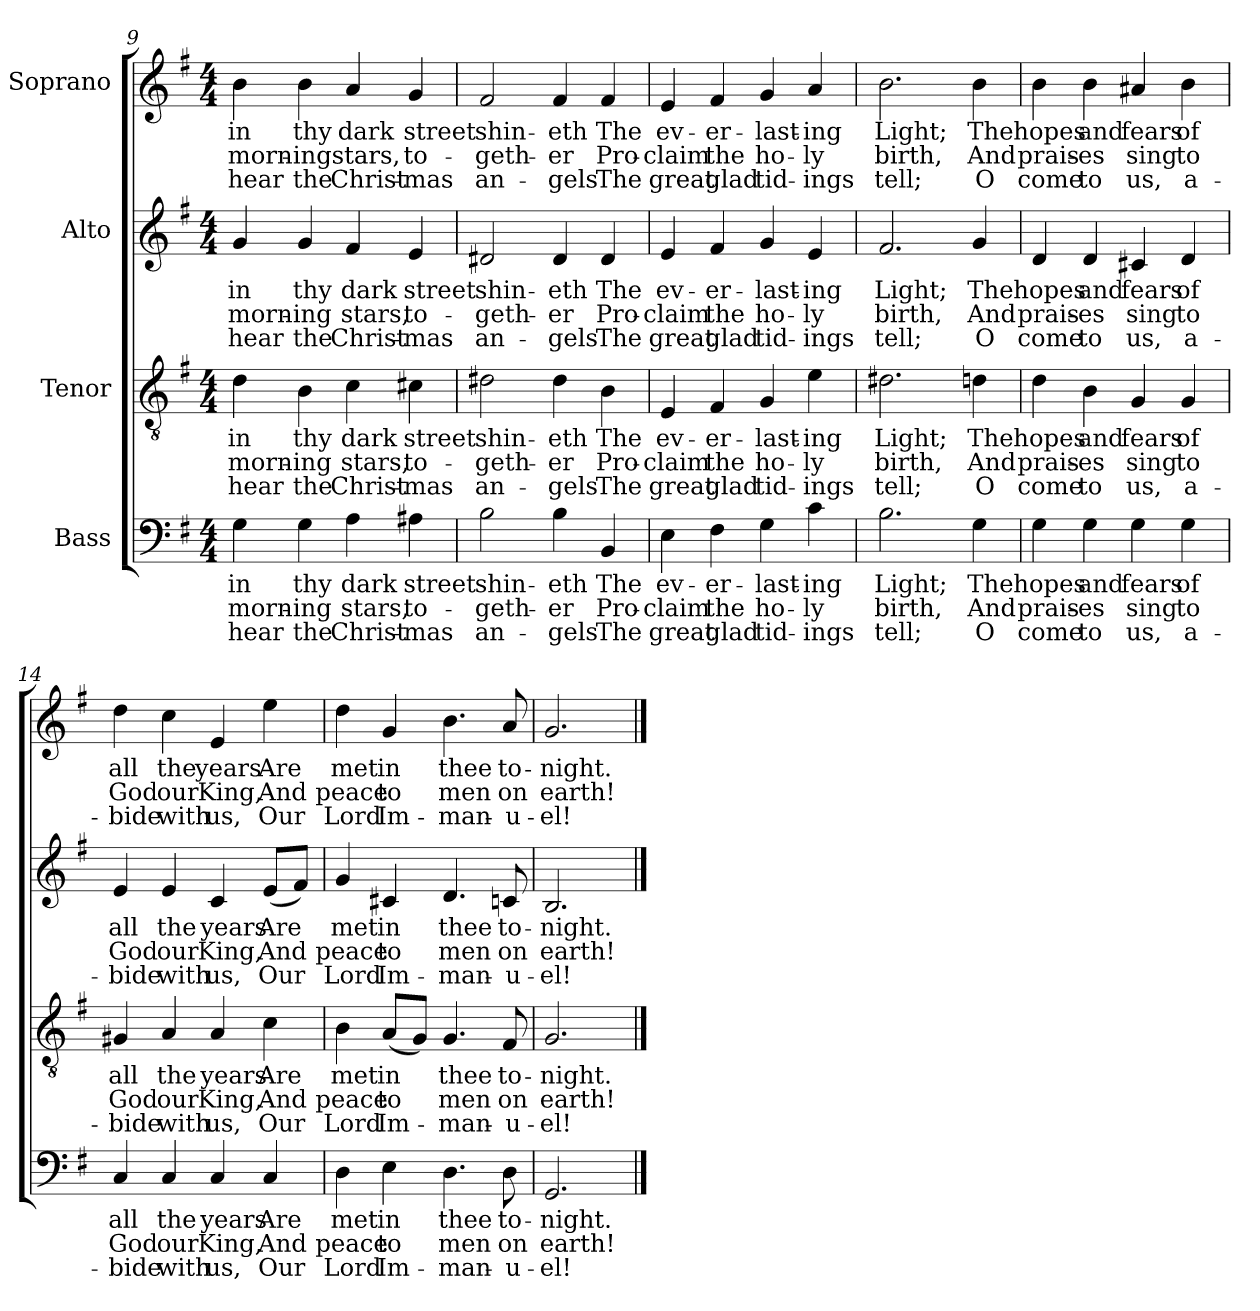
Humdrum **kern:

**kern	**text	**text	**text	**kern	**text	**text	**text	**kern	**text	**text	**text	**kern	**text	**text	**text
*part4	*part4	*part4	*part4	*part3	*part3	*part3	*part3	*part2	*part2	*part2	*part2	*part1	*part1	*part1	*part1
*staff4	*staff4	*staff4	*staff4	*staff3	*staff3	*staff3	*staff3	*staff2	*staff2	*staff2	*staff2	*staff1	*staff1	*staff1	*staff1
*I"Bass	*	*	*	*I"Tenor	*	*	*	*I"Alto	*	*	*	*I"Soprano	*	*	*
*clefF4	*	*	*	*clefGv2	*	*	*	*clefG2	*	*	*	*clefG2	*	*	*
*k[f#]	*	*	*	*k[f#]	*	*	*	*k[f#]	*	*	*	*k[f#]	*	*	*
*M4/4	*	*	*	*M4/4	*	*	*	*M4/4	*	*	*	*M4/4	*	*	*
=9	=9	=9	=9	=9	=9	=9	=9	=9	=9	=9	=9	=9	=9	=9	=9
!	!LO:LY:b	!LO:LY:b	!LO:LY:b	!	!LO:LY:b	!LO:LY:b	!LO:LY:b	!	!LO:LY:b	!LO:LY:b	!LO:LY:b	!	!LO:LY:b	!LO:LY:b	!LO:LY:b
4G\	in	morn-	hear	4d\	in	morn-	hear	4g/	in	morn-	hear	4b\	in	morn-	hear
!	!LO:LY:b	!LO:LY:b	!LO:LY:b	!	!LO:LY:b	!LO:LY:b	!LO:LY:b	!	!LO:LY:b	!LO:LY:b	!LO:LY:b	!	!LO:LY:b	!LO:LY:b	!LO:LY:b
4G\	thy	-ing	the	4B\	thy	-ing	the	4g/	thy	-ing	the	4b\	thy	-ing	the
!	!LO:LY:b	!LO:LY:b	!LO:LY:b	!	!LO:LY:b	!LO:LY:b	!LO:LY:b	!	!LO:LY:b	!LO:LY:b	!LO:LY:b	!	!LO:LY:b	!LO:LY:b	!LO:LY:b
4A\	dark	stars,	Christ-	4c\	dark	stars,	Christ-	4f#/	dark	stars,	Christ-	4a/	dark	stars,	Christ-
!	!LO:LY:b	!LO:LY:b	!LO:LY:b	!	!LO:LY:b	!LO:LY:b	!LO:LY:b	!	!LO:LY:b	!LO:LY:b	!LO:LY:b	!	!LO:LY:b	!LO:LY:b	!LO:LY:b
4A#X\	street	to-	-mas	4c#X\	street	to-	-mas	4e/	street	to-	-mas	4g/	street	to-	-mas
=10	=10	=10	=10	=10	=10	=10	=10	=10	=10	=10	=10	=10	=10	=10	=10
!	!LO:LY:b	!LO:LY:b	!LO:LY:b	!	!LO:LY:b	!LO:LY:b	!LO:LY:b	!	!LO:LY:b	!LO:LY:b	!LO:LY:b	!	!LO:LY:b	!LO:LY:b	!LO:LY:b
2B\	shin-	-geth-	an-	2d#X\	shin-	-geth-	an-	2d#X/	shin-	-geth-	an-	2f#/	shin-	-geth-	an-
!	!LO:LY:b	!LO:LY:b	!LO:LY:b	!	!LO:LY:b	!LO:LY:b	!LO:LY:b	!	!LO:LY:b	!LO:LY:b	!LO:LY:b	!	!LO:LY:b	!LO:LY:b	!LO:LY:b
4B\	-eth	-er	-gels	4d#\	-eth	-er	-gels	4d#/	-eth	-er	-gels	4f#/	-eth	-er	-gels
!	!LO:LY:b	!LO:LY:b	!LO:LY:b	!	!LO:LY:b	!LO:LY:b	!LO:LY:b	!	!LO:LY:b	!LO:LY:b	!LO:LY:b	!	!LO:LY:b	!LO:LY:b	!LO:LY:b
4BB/	The	Pro-	The	4B\	The	Pro-	The	4d#/	The	Pro-	The	4f#/	The	Pro-	The
!!LO:PB:g=z
=11	=11	=11	=11	=11	=11	=11	=11	=11	=11	=11	=11	=11	=11	=11	=11
!	!LO:LY:b	!LO:LY:b	!LO:LY:b	!	!LO:LY:b	!LO:LY:b	!LO:LY:b	!	!LO:LY:b	!LO:LY:b	!LO:LY:b	!	!LO:LY:b	!LO:LY:b	!LO:LY:b
4E\	ev-	-claim	great	4E/	ev-	-claim	great	4e/	ev-	-claim	great	4e/	ev-	-claim	great
!	!LO:LY:b	!LO:LY:b	!LO:LY:b	!	!LO:LY:b	!LO:LY:b	!LO:LY:b	!	!LO:LY:b	!LO:LY:b	!LO:LY:b	!	!LO:LY:b	!LO:LY:b	!LO:LY:b
4F#\	-er-	the	glad	4F#/	-er-	the	glad	4f#/	-er-	the	glad	4f#/	-er-	the	glad
!	!LO:LY:b	!LO:LY:b	!LO:LY:b	!	!LO:LY:b	!LO:LY:b	!LO:LY:b	!	!LO:LY:b	!LO:LY:b	!LO:LY:b	!	!LO:LY:b	!LO:LY:b	!LO:LY:b
4G\	-last-	ho-	tid-	4G/	-last-	ho-	tid-	4g/	-last-	ho-	tid-	4g/	-last-	ho-	tid-
!	!LO:LY:b	!LO:LY:b	!LO:LY:b	!	!LO:LY:b	!LO:LY:b	!LO:LY:b	!	!LO:LY:b	!LO:LY:b	!LO:LY:b	!	!LO:LY:b	!LO:LY:b	!LO:LY:b
4c\	-ing	-ly	-ings	4e\	-ing	-ly	-ings	4e/	-ing	-ly	-ings	4a/	-ing	-ly	-ings
=12	=12	=12	=12	=12	=12	=12	=12	=12	=12	=12	=12	=12	=12	=12	=12
!	!LO:LY:b	!LO:LY:b	!LO:LY:b	!	!LO:LY:b	!LO:LY:b	!LO:LY:b	!	!LO:LY:b	!LO:LY:b	!LO:LY:b	!	!LO:LY:b	!LO:LY:b	!LO:LY:b
2.B\	Light;	birth,	tell;	2.d#X\	Light;	birth,	tell;	2.f#/	Light;	birth,	tell;	2.b\	Light;	birth,	tell;
!	!LO:LY:b	!LO:LY:b	!LO:LY:b	!	!LO:LY:b	!LO:LY:b	!LO:LY:b	!	!LO:LY:b	!LO:LY:b	!LO:LY:b	!	!LO:LY:b	!LO:LY:b	!LO:LY:b
4G\	The	And	O	4dn\	The	And	O	4g/	The	And	O	4b\	The	And	O
=13	=13	=13	=13	=13	=13	=13	=13	=13	=13	=13	=13	=13	=13	=13	=13
!	!LO:LY:b	!LO:LY:b	!LO:LY:b	!	!LO:LY:b	!LO:LY:b	!LO:LY:b	!	!LO:LY:b	!LO:LY:b	!LO:LY:b	!	!LO:LY:b	!LO:LY:b	!LO:LY:b
4G\	hopes	prais-	come	4d\	hopes	prais-	come	4d/	hopes	prais-	come	4b\	hopes	prais-	come
!	!LO:LY:b	!LO:LY:b	!LO:LY:b	!	!LO:LY:b	!LO:LY:b	!LO:LY:b	!	!LO:LY:b	!LO:LY:b	!LO:LY:b	!	!LO:LY:b	!LO:LY:b	!LO:LY:b
4G\	and	-es	to	4B\	and	-es	to	4d/	and	-es	to	4b\	and	-es	to
!	!LO:LY:b	!LO:LY:b	!LO:LY:b	!	!LO:LY:b	!LO:LY:b	!LO:LY:b	!	!LO:LY:b	!LO:LY:b	!LO:LY:b	!	!LO:LY:b	!LO:LY:b	!LO:LY:b
4G\	fears	sing	us,	4G/	fears	sing	us,	4c#X/	fears	sing	us,	4a#X/	fears	sing	us,
!	!LO:LY:b	!LO:LY:b	!LO:LY:b	!	!LO:LY:b	!LO:LY:b	!LO:LY:b	!	!LO:LY:b	!LO:LY:b	!LO:LY:b	!	!LO:LY:b	!LO:LY:b	!LO:LY:b
4G\	of	to	a-	4G/	of	to	a-	4d/	of	to	a-	4b\	of	to	a-
=14	=14	=14	=14	=14	=14	=14	=14	=14	=14	=14	=14	=14	=14	=14	=14
!	!LO:LY:b	!LO:LY:b	!LO:LY:b	!	!LO:LY:b	!LO:LY:b	!LO:LY:b	!	!LO:LY:b	!LO:LY:b	!LO:LY:b	!	!LO:LY:b	!LO:LY:b	!LO:LY:b
4C/	all	God	-bide	4G#X/	all	God	-bide	4e/	all	God	-bide	4dd\	all	God	-bide
!	!LO:LY:b	!LO:LY:b	!LO:LY:b	!	!LO:LY:b	!LO:LY:b	!LO:LY:b	!	!LO:LY:b	!LO:LY:b	!LO:LY:b	!	!LO:LY:b	!LO:LY:b	!LO:LY:b
4C/	the	our	with	4A/	the	our	with	4e/	the	our	with	4cc\	the	our	with
!	!LO:LY:b	!LO:LY:b	!LO:LY:b	!	!LO:LY:b	!LO:LY:b	!LO:LY:b	!	!LO:LY:b	!LO:LY:b	!LO:LY:b	!	!LO:LY:b	!LO:LY:b	!LO:LY:b
4C/	years	King,	us,	4A/	years	King,	us,	4c/	years	King,	us,	4e/	years	King,	us,
!	!LO:LY:b	!LO:LY:b	!LO:LY:b	!	!LO:LY:b	!LO:LY:b	!LO:LY:b	!	!LO:LY:b	!LO:LY:b	!LO:LY:b	!	!LO:LY:b	!LO:LY:b	!LO:LY:b
4C/	Are	And	Our	4c\	Are	And	Our	(<8e/L	Are	And	Our	4ee\	Are	And	Our
.	.	.	.	.	.	.	.	8f#/J)	.	.	.	.	.	.	.
=15	=15	=15	=15	=15	=15	=15	=15	=15	=15	=15	=15	=15	=15	=15	=15
!	!LO:LY:b	!LO:LY:b	!LO:LY:b	!	!LO:LY:b	!LO:LY:b	!LO:LY:b	!	!LO:LY:b	!LO:LY:b	!LO:LY:b	!	!LO:LY:b	!LO:LY:b	!LO:LY:b
4D\	met	peace	Lord	4B\	met	peace	Lord	4g/	met	peace	Lord	4dd\	met	peace	Lord
!	!LO:LY:b	!LO:LY:b	!LO:LY:b	!	!LO:LY:b	!LO:LY:b	!LO:LY:b	!	!LO:LY:b	!LO:LY:b	!LO:LY:b	!	!LO:LY:b	!LO:LY:b	!LO:LY:b
4E\	in	to	Im-	(<8A/L	in	to	Im-	4c#X/	in	to	Im-	4g/	in	to	Im-
.	.	.	.	8G/J)	.	.	.	.	.	.	.	.	.	.	.
!	!LO:LY:b	!LO:LY:b	!LO:LY:b	!	!LO:LY:b	!LO:LY:b	!LO:LY:b	!	!LO:LY:b	!LO:LY:b	!LO:LY:b	!	!LO:LY:b	!LO:LY:b	!LO:LY:b
4.D\	thee	men	-man-	4.G/	thee	men	-man-	4.d/	thee	men	-man-	4.b\	thee	men	-man-
!	!LO:LY:b	!LO:LY:b	!LO:LY:b	!	!LO:LY:b	!LO:LY:b	!LO:LY:b	!	!LO:LY:b	!LO:LY:b	!LO:LY:b	!	!LO:LY:b	!LO:LY:b	!LO:LY:b
8D\	to-	on	-u-	8F#/	to-	on	-u-	8cn/	to-	on	-u-	8a/	to-	on	-u-
=16	=16	=16	=16	=16	=16	=16	=16	=16	=16	=16	=16	=16	=16	=16	=16
!	!LO:LY:b	!LO:LY:b	!LO:LY:b	!	!LO:LY:b	!LO:LY:b	!LO:LY:b	!	!LO:LY:b	!LO:LY:b	!LO:LY:b	!	!LO:LY:b	!LO:LY:b	!LO:LY:b
2.GG/	-night.	earth!	-el!	2.G/	-night.	earth!	-el!	2.B/	-night.	earth!	-el!	2.g/	-night.	earth!	-el!
==	==	==	==	==	==	==	==	==	==	==	==	==	==	==	==
*-	*-	*-	*-	*-	*-	*-	*-	*-	*-	*-	*-	*-	*-	*-	*-
